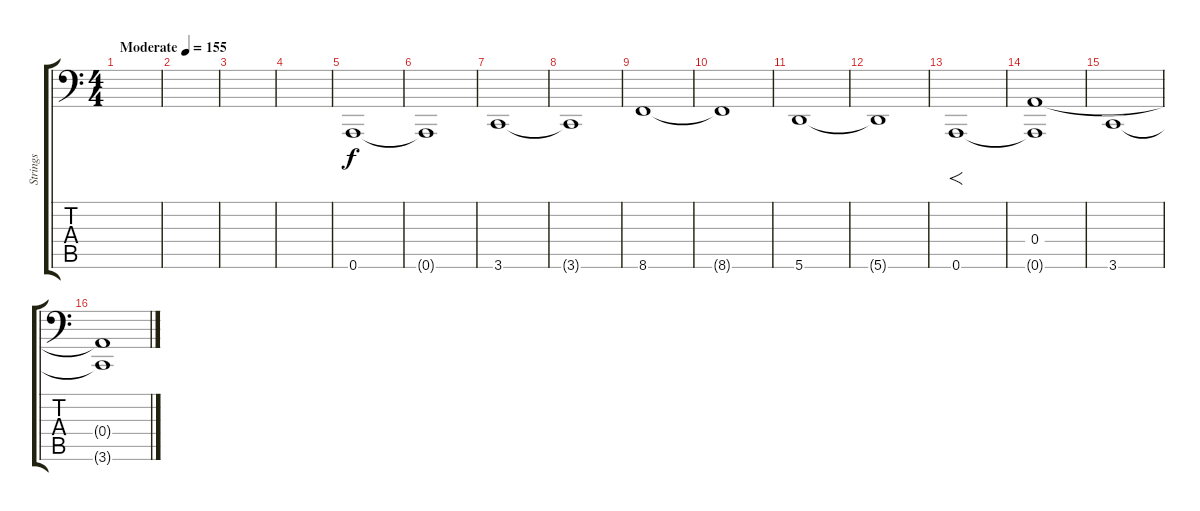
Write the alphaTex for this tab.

\track ("Strings" "Strings") {instrument stringensemble1}
\staff {score tabs}
\tuning (B3 Gb3 D3 A2 E2 A1) {hide}
\ts (4 4)
\tempo (155 "Moderate")
\clef f4
\ks c
|
|
|
|
0.6.1 |
0.6{t}.1 |
3.6.1 |
3.6{t}.1 |
8.6.1 |
8.6{t}.1 |
5.6.1 |
5.6{t}.1 |
0.6.1{f} |
(0.4 0.6{t}).1 |
3.6.1 |
(0.4{t} 3.6{t}).1
